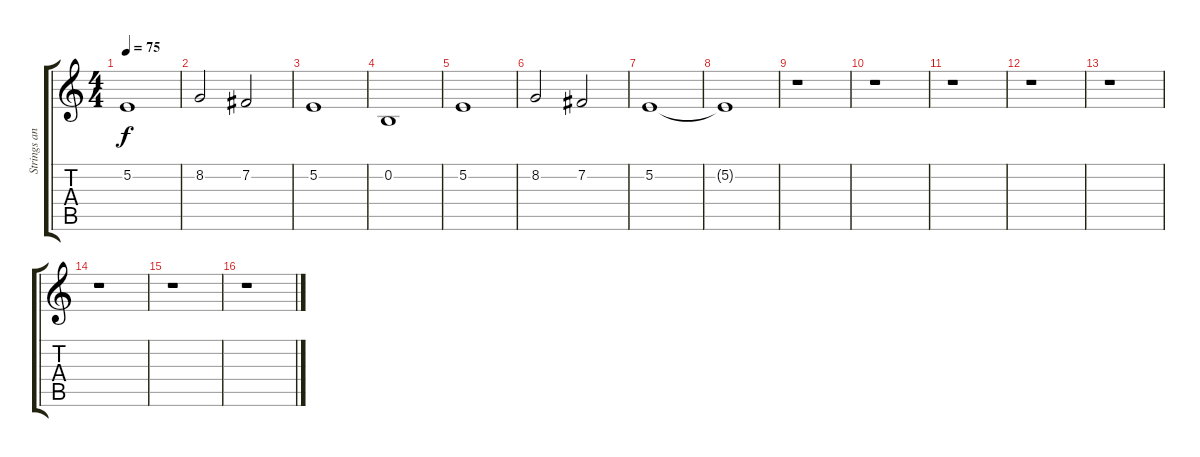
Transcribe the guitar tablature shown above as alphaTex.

\track ("Strings and Stuff" "Strings an") {instrument stringensemble2}
\staff {score tabs}
\tuning (E4 B3 G3 D3 A2 E2) {hide}
\ts (4 4)
\tempo 75
\clef g2
\ks c
5.2.1{dy f} |
8.2.2 7.2.2 |
5.2.1 |
0.2.1 |
5.2.1 |
8.2.2 7.2.2 |
5.2.1 |
5.2{t}.1 |
r.1 |
r.1 |
r.1 |
r.1 |
r.1 |
r.1 |
r.1 |
r.1
